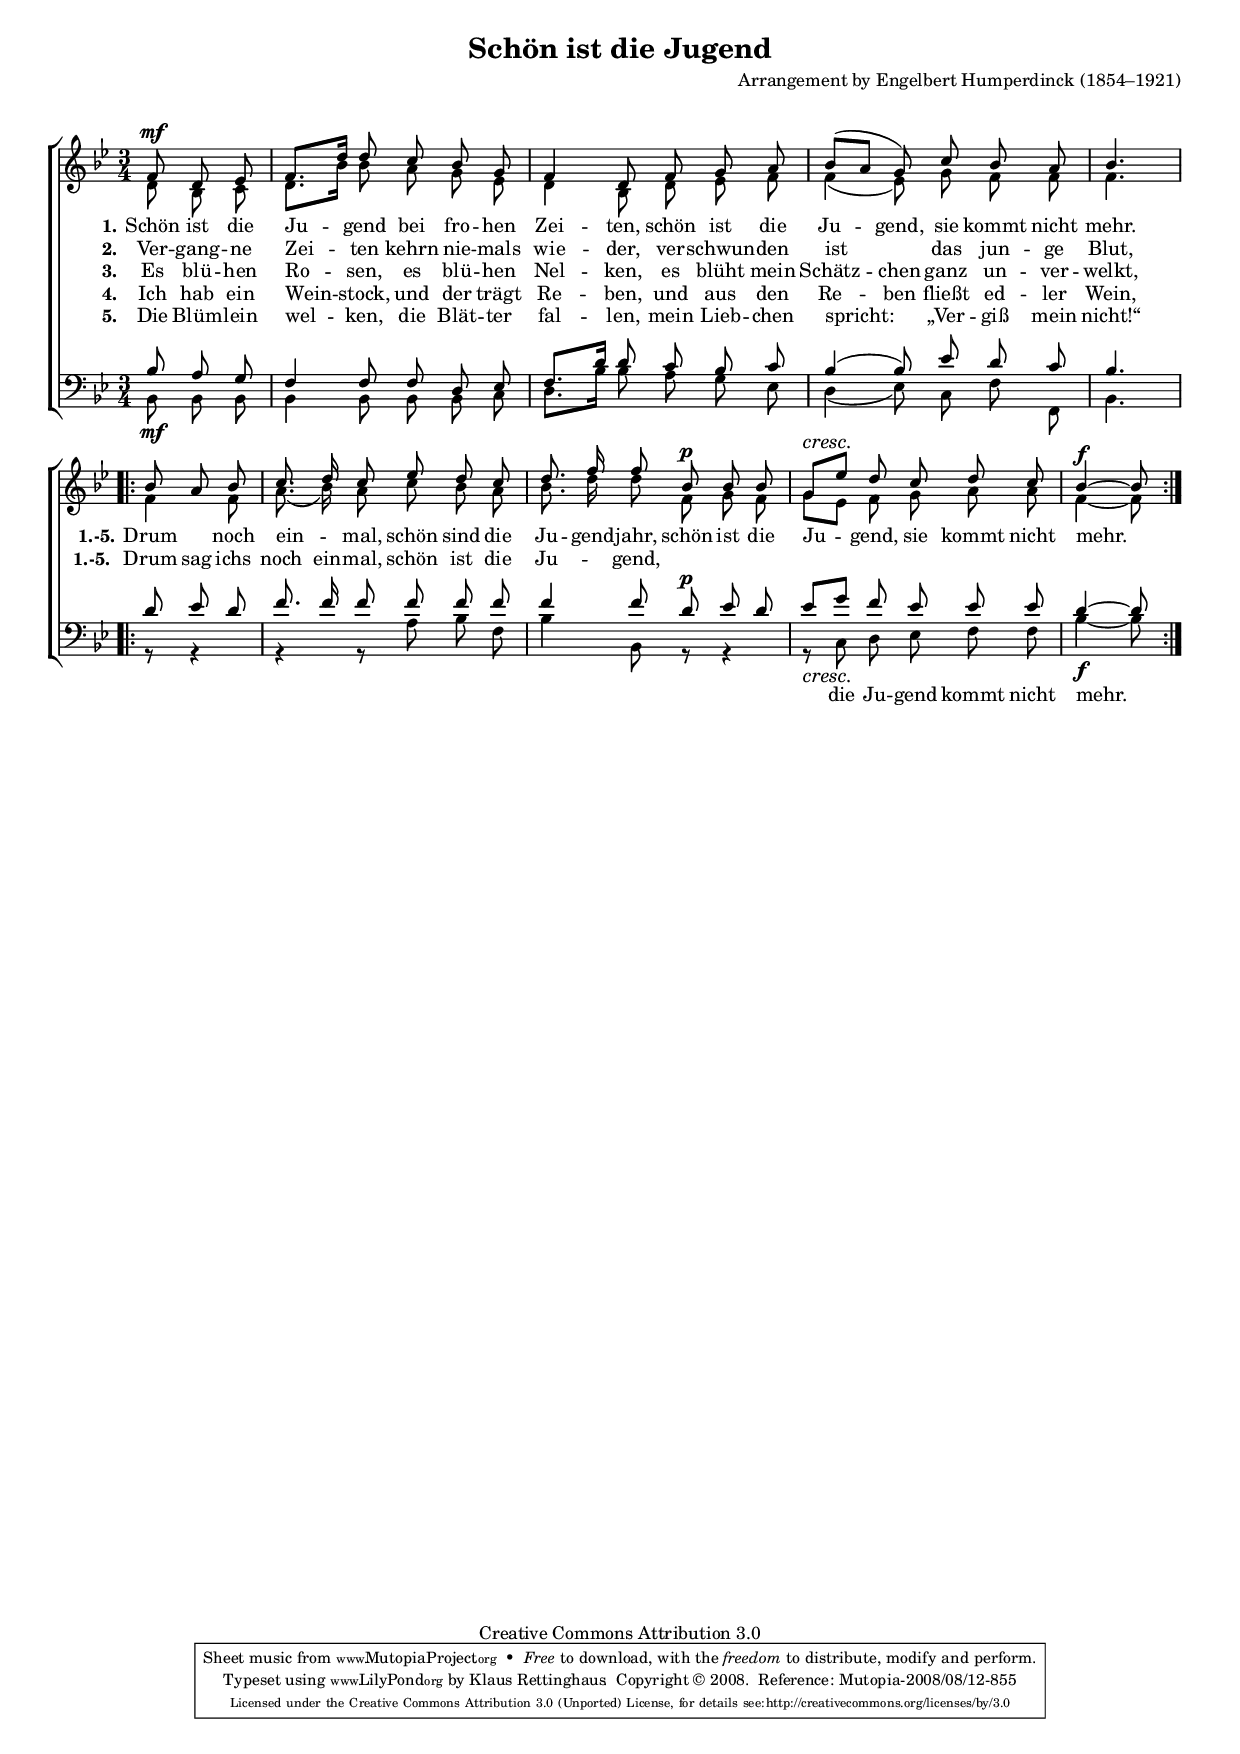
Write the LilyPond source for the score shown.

\include "deutsch.ly" 

#(set-global-staff-size 15.5) 
#(ly:set-option 'point-and-click #f) 

\version "2.10" 

global = { \key b \major \time 3/4 \tempo 4.=80 } 

SJugend = \relative b' 
	{ 
	\partial 4. 
	f8\mf d es 
	f8.[ d'16] d8 c b g 
	f4 d8 f g a 
	b8[( a] g) c b a 
	b4. 
	\bar "|:" 
	b8 a b 
	c8. d16 c8 es8 d c 
	d8. f16 f8 b,\p b b 
	\setTextCresc 
	g8[\< es'] d c d c 
	b4~\f b8 
	\bar ":|" 
	} 

AJugend = \relative b 
	{ 
	\partial 4. 
	d b c 
	d8.[ b'16] b8 a g es 
	d4 b8 d es f 
	f4( es8) g f f 
	f4. 
	\bar "|:" 
	f4 f8 
	a8.( b16) a8 c b a 
	b8. d16 d8 f, g f  
	g8[ es] f g a a 
	f4~ f8 
	\bar ":|" 
	} 

TJugend = \relative b 
	{ 
	\partial 4. 
	b8 a g 
	f4 f8 f d es 
	f8.[ d'16] d8 c b c 
	b4( b8) es d c b4. 
	\bar "|:" 
	d8 es d 
	f8. f16 f8 f f f 
	f4 f8 d\p es d 
	es8[ g] f es es es
	d4~ d8 
	\bar ":|" 
	} 

BJugend = \relative b, 
	{ 
	\partial 4. 
	b8\mf b b 
	b4 b8 b b c 
	d8.[ b'16] b8 a g es 
	d4( es8) c f f, b4. 
	\bar "|:" 
	r8 r4 
	r4 r8 a'8 b f 
	b4 b,8 r8 r4 
	\setTextCresc 
	r8\< c d es f f
	b4~\f b8 
	\bar ":|" 
	} 


LJugendA = \lyricmode { 
\set stanza = "1." 
Schön ist die Ju -- gend bei fro -- hen Zei -- ten, 
schön ist die \set ignoreMelismata = ##t Ju -- gend, \unset ignoreMelismata sie kommt nicht mehr. 
\set stanza = "1.-5." 
Drum noch ein -- mal, schön sind die Ju -- gend -- jahr, 
schön ist die Ju -- gend, sie kommt nicht mehr. 
} 

LJugendB = \lyricmode { 
\set stanza = "2." 
Ver -- gang -- ne Zei -- ten kehrn nie -- mals wie -- der, 
ver -- schwun -- den ist das jun -- ge Blut, 
} 

LJugendC = \lyricmode { 
\set stanza = "3." 
Es blü -- hen Ro -- sen, es blü -- hen Nel -- ken, 
es blüht mein \set ignoreMelismata = ##t Schätz -- chen \unset ignoreMelismata ganz un -- ver -- welkt, 
} 

LJugendD = \lyricmode { 
\set stanza = "4." 
Ich hab ein Wein -- stock, und der trägt Re -- ben, 
und aus den \set ignoreMelismata = ##t Re -- ben \unset ignoreMelismata fließt ed -- ler Wein, 
} 

LJugendE = \lyricmode { 
\set stanza = "5." 
Die Blüm -- lein wel -- ken, die Blät -- ter fal -- len, 
mein Lieb -- chen spricht: „Ver -- giß mein nicht!“
} 

LJugendXS = \lyricmode { 
\skip 8 \skip 8 \skip 8 \skip 4 \skip 8 \skip 8 \skip 8 \skip 8 \skip 4\skip 8 
\skip 8 \skip 8 \skip 8 \skip 4. \skip 8 \skip 8 \skip 8 \skip 4. 
\set stanza = "1.-5. " 
Drum sag ichs noch ein -- mal, 
} 

LJugendXT = \lyricmode { 
\skip 8 \skip 8 \skip 8 \skip 4 \skip 8 \skip 8 \skip 8 \skip 8 \skip 4\skip 8 
\skip 8 \skip 8 \skip 8 \skip 4. \skip 8 \skip 8 \skip 8 \skip 4. 
\set stanza = "1.-5. " 
Drum sag ichs noch ein -- mal, schön ist die Ju -- gend, 
} 

LJugendXB = \lyricmode { 
\skip 8 \skip 8 \skip 8 \skip 4 \skip 8 \skip 8 \skip 8 \skip 8 \skip 4\skip 8 
\skip 8 \skip 8 \skip 8 \skip 4. \skip 8 \skip 8 \skip 8 \skip 4. 
\skip 8 \skip 8 \skip 8 \skip 4 \skip 8 
die Ju -- gend kommt nicht mehr. 
} 

%--------------------

\header {
 kaisernumber = "436"
 comment = ""
 footnote = ""
 
 title = "Schön ist die Jugend"
 subtitle = ""
% composer = "Folksong"
 opus = ""
 meter = \markup {}
 arranger = "Arrangement by Engelbert Humperdinck (1854–1921)"
 poet = ""
 
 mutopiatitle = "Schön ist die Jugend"
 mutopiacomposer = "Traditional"
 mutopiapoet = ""
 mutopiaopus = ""
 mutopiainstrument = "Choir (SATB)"
 date = "1910s"
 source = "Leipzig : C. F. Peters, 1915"
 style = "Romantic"
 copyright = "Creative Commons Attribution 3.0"
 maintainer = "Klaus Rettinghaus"
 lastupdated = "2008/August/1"
 
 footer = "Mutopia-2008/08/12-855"
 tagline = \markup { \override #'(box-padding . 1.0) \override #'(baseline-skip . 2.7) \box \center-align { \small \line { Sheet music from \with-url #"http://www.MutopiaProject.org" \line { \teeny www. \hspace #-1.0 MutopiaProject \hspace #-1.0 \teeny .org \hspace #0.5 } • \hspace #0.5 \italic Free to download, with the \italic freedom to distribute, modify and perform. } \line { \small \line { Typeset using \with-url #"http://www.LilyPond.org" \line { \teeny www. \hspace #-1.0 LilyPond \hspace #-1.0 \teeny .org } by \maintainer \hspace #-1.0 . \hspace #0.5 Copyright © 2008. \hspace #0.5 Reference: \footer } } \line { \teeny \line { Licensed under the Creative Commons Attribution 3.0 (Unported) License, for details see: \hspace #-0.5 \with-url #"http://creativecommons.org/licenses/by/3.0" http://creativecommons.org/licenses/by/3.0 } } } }
} 

\score {
{
\context ChoirStaff 
	<< 
%	\context Lyrics = SopranX 
	\context Staff = women 
	<< 
	\set Staff.midiInstrument = "voice oohs" 
			\clef "G" 
			\context Voice = Sopran { \voiceOne 
				<< 
				\autoBeamOff 
				\dynamicUp 
				{ \global \SJugend } 
				>> } 
			\context Voice = Alt { \voiceTwo 
 				<< 
				\autoBeamOff 
				\dynamicDown 
				{ \global \AJugend } 
				>> } 
			>> 
	\context Lyrics = verseone 
	\context Lyrics = versetwo 
	\context Lyrics = versethree 
	\context Lyrics = versefour 
	\context Lyrics = versefive 
	\context Lyrics = TenorX 
	\context Staff = men 
	<< 
	\set Staff.midiInstrument = "voice oohs" 
			\clef "F" 
			\context Voice = Tenor { \voiceOne 
				<< 
				\autoBeamOff 
				\dynamicUp 
				{ \global \TJugend } 
				>> } 
			\context Voice = Bass { \voiceTwo 
				<< 
				\autoBeamOff 
				\dynamicDown 
				{ \global \BJugend } 
				>> } 
		>> 
	\context Lyrics = BassX 

%	\context Lyrics = SopranX \lyricsto Sopran \LJugendXS 
	\context Lyrics = verseone \lyricsto Alt \LJugendA 
	\context Lyrics = versetwo \lyricsto Alt \LJugendB 
	\context Lyrics = versethree \lyricsto Alt \LJugendC 
	\context Lyrics = versefour \lyricsto Alt \LJugendD 
	\context Lyrics = versefive \lyricsto Alt \LJugendE 
	\context Lyrics = TenorX \lyricsto Tenor \LJugendXT 
	\context Lyrics = BassX \lyricsto Bass \LJugendXB 
	>>
}

\layout {
indent = 0.0\cm
\context {\Score 
\remove "Bar_number_engraver"
\override MetronomeMark #'transparent = ##t 
\override DynamicTextSpanner #'dash-period = #-1.0 
\override BreathingSign #'text = #(make-musicglyph-markup "scripts.rvarcomma") 
}
\context {\Staff 
\override VerticalAxisGroup #'minimum-Y-extent = #'(-1 . 1) 
}
}

\midi {
\context { \Voice 
\remove "Dynamic_performer" 
}
}

}
